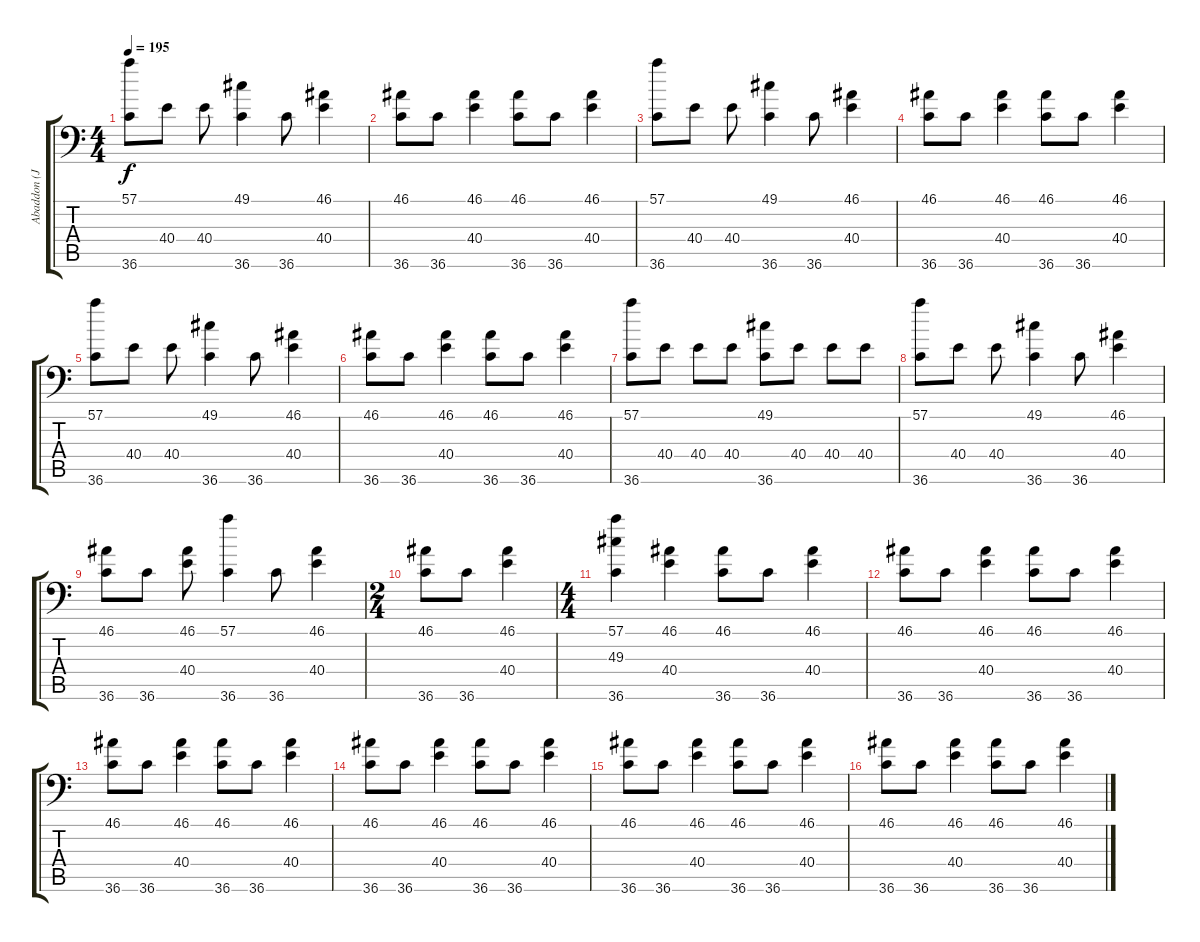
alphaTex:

\track ("Abaddon (John)" "Abaddon (J") {instrument acousticgrandpiano}
\staff {score tabs}
\tuning (C-1 C-1 C-1 C-1 C-1 C-1) {hide}
\ts (4 4)
\tempo 195
\clef f4
\ks c
(57.1 36.6).8{dy f} 40.4.8 40.4.8 (49.1 36.6).4 36.6.8 (46.1 40.4).4 |
(46.1 36.6).8 36.6.8 (46.1 40.4).4 (46.1 36.6).8 36.6.8 (46.1 40.4).4 |
(57.1 36.6).8 40.4.8 40.4.8 (49.1 36.6).4 36.6.8 (46.1 40.4).4 |
(46.1 36.6).8 36.6.8 (46.1 40.4).4 (46.1 36.6).8 36.6.8 (46.1 40.4).4 |
(57.1 36.6).8 40.4.8 40.4.8 (49.1 36.6).4 36.6.8 (46.1 40.4).4 |
(46.1 36.6).8 36.6.8 (46.1 40.4).4 (46.1 36.6).8 36.6.8 (46.1 40.4).4 |
(57.1 36.6).8 40.4.8 40.4.8 40.4.8 (49.1 36.6).8 40.4.8 40.4.8 40.4.8 |
(57.1 36.6).8 40.4.8 40.4.8 (49.1 36.6).4 36.6.8 (46.1 40.4).4 |
(46.1 36.6).8 36.6.8 (46.1 40.4).8 (57.1 36.6).4 36.6.8 (46.1 40.4).4 |
\ts (2 4)
(46.1 36.6).8 36.6.8 (46.1 40.4).4 |
\ts (4 4)
(57.1 49.3 36.6).4 (46.1 40.4).4 (46.1 36.6).8 36.6.8 (46.1 40.4).4 |
(46.1 36.6).8 36.6.8 (46.1 40.4).4 (46.1 36.6).8 36.6.8 (46.1 40.4).4 |
(46.1 36.6).8 36.6.8 (46.1 40.4).4 (46.1 36.6).8 36.6.8 (46.1 40.4).4 |
(46.1 36.6).8 36.6.8 (46.1 40.4).4 (46.1 36.6).8 36.6.8 (46.1 40.4).4 |
(46.1 36.6).8 36.6.8 (46.1 40.4).4 (46.1 36.6).8 36.6.8 (46.1 40.4).4 |
(46.1 36.6).8 36.6.8 (46.1 40.4).4 (46.1 36.6).8 36.6.8 (46.1 40.4).4
